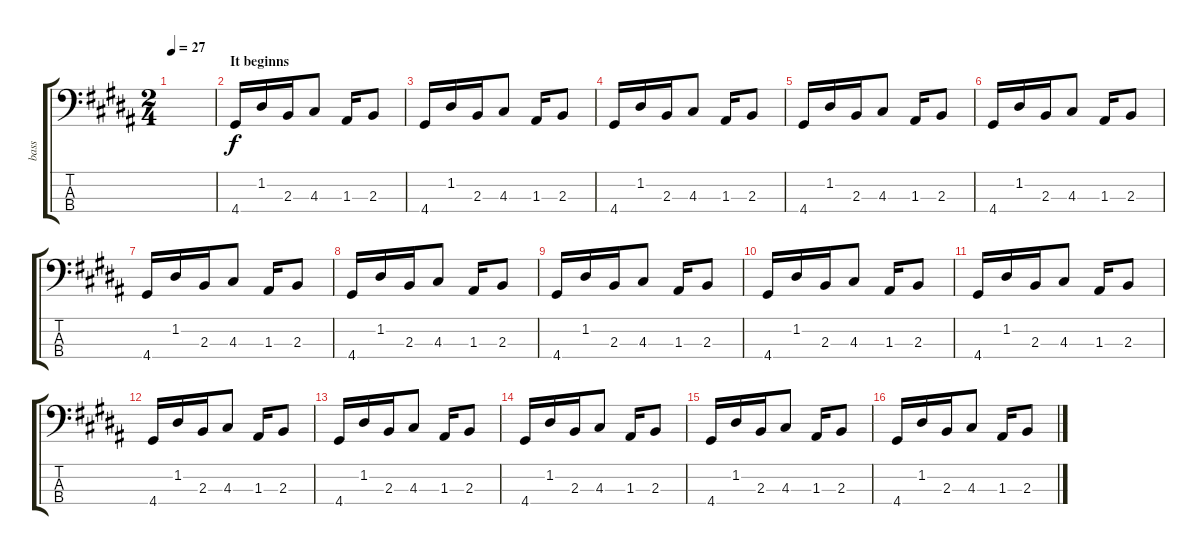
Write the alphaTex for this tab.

\track ("bass" "bass") {instrument fretlessbass}
\staff {score tabs}
\tuning (G2 D2 A1 E1) {hide}
\ts (2 4)
\tempo 27
\clef f4
\ks g#minor
|
\section ("" "It beginns")
4.4.16 1.2.16 2.3.16 4.3.8 1.3.16 2.3.8 |
4.4.16 1.2.16 2.3.16 4.3.8 1.3.16 2.3.8 |
4.4.16 1.2.16 2.3.16 4.3.8 1.3.16 2.3.8 |
4.4.16 1.2.16 2.3.16 4.3.8 1.3.16 2.3.8 |
4.4.16 1.2.16 2.3.16 4.3.8 1.3.16 2.3.8 |
4.4.16 1.2.16 2.3.16 4.3.8 1.3.16 2.3.8 |
4.4.16 1.2.16 2.3.16 4.3.8 1.3.16 2.3.8 |
4.4.16 1.2.16 2.3.16 4.3.8 1.3.16 2.3.8 |
4.4.16 1.2.16 2.3.16 4.3.8 1.3.16 2.3.8 |
4.4.16 1.2.16 2.3.16 4.3.8 1.3.16 2.3.8 |
4.4.16 1.2.16 2.3.16 4.3.8 1.3.16 2.3.8 |
4.4.16 1.2.16 2.3.16 4.3.8 1.3.16 2.3.8 |
4.4.16 1.2.16 2.3.16 4.3.8 1.3.16 2.3.8 |
4.4.16 1.2.16 2.3.16 4.3.8 1.3.16 2.3.8 |
4.4.16 1.2.16 2.3.16 4.3.8 1.3.16 2.3.8
